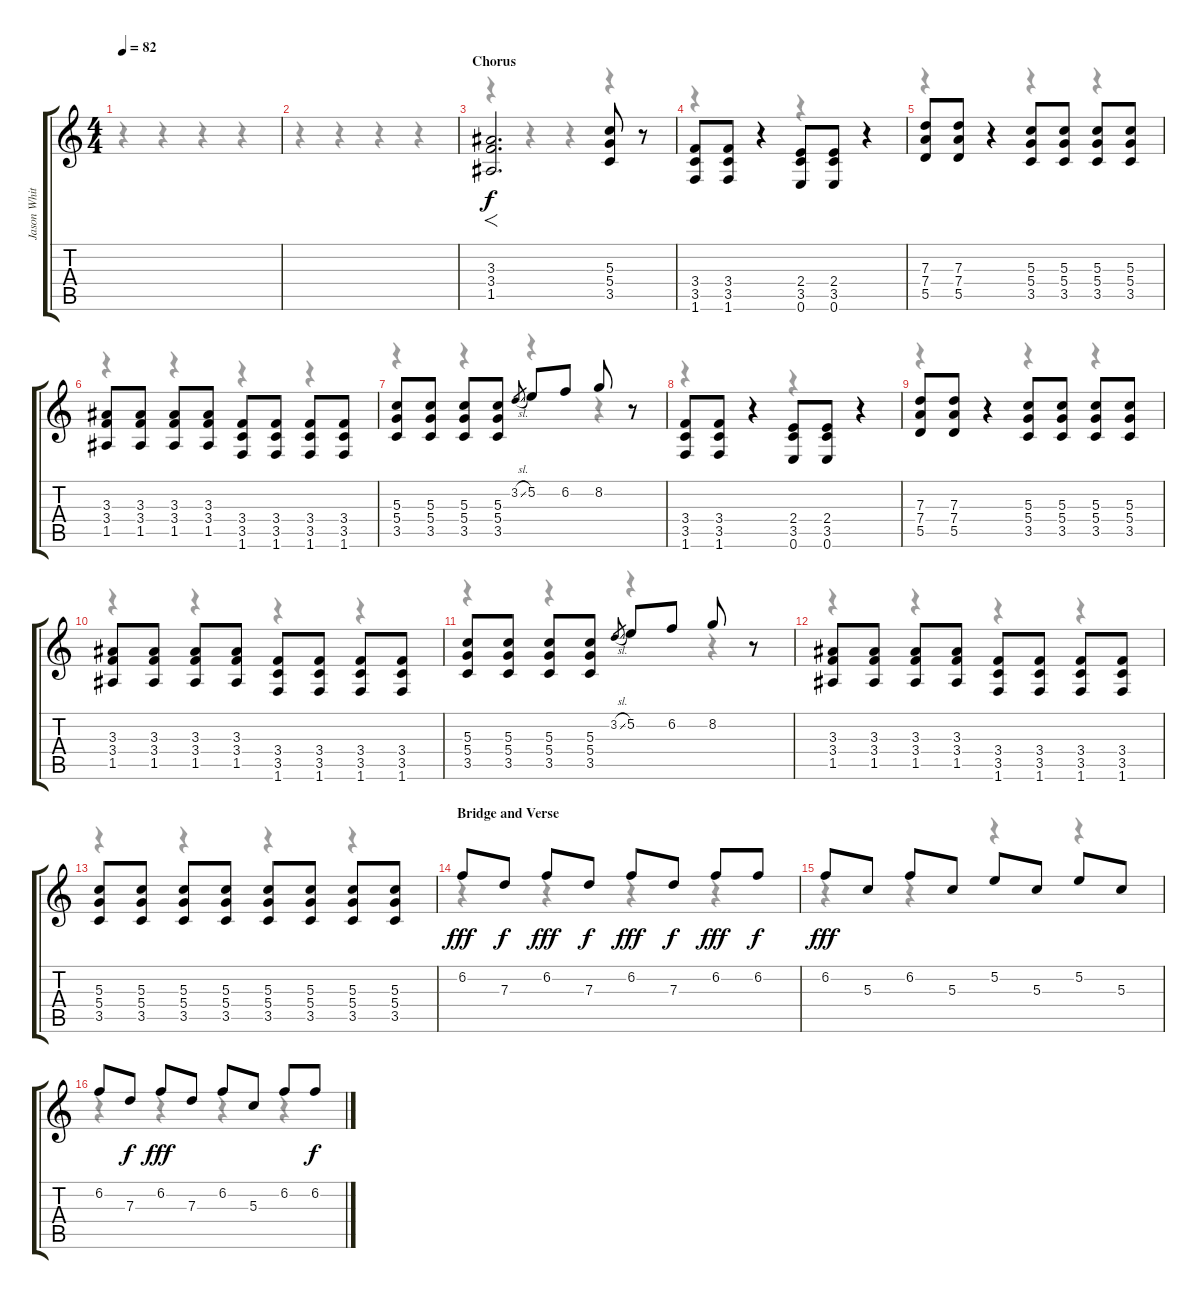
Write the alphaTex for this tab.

\track ("Jason White (Lead Guitar)" "Jason Whit") {instrument distortionguitar}
\staff {score tabs}
\tuning (E4 B3 G3 D3 A2 E2) {hide}
\voice
\ts (4 4)
\tempo 82
\clef g2
\ks c
|
|
\section ("" "Chorus ")
(3.3 3.4 1.5).2{f d} (5.3 5.4 3.5).8 r.8 |
(3.4 3.5 1.6).8 (3.4 3.5 1.6).8 r.4 (2.4 3.5 0.6).8 (2.4 3.5 0.6).8 r.4 |
(7.3 7.4 5.5).8 (7.3 7.4 5.5).8 r.4 (5.3 5.4 3.5).8 (5.3 5.4 3.5).8 (5.3 5.4 3.5).8 (5.3 5.4 3.5).8 |
(3.3 3.4 1.5).8 (3.3 3.4 1.5).8 (3.3 3.4 1.5).8 (3.3 3.4 1.5).8 (3.4 3.5 1.6).8 (3.4 3.5 1.6).8 (3.4 3.5 1.6).8 (3.4 3.5 1.6).8 |
(5.3 5.4 3.5).8 (5.3 5.4 3.5).8 (5.3 5.4 3.5).8 (5.3 5.4 3.5).8 3.2{sl}.8{gr} 5.2.8 6.2.8 8.2.8 r.8 |
(3.4 3.5 1.6).8 (3.4 3.5 1.6).8 r.4 (2.4 3.5 0.6).8 (2.4 3.5 0.6).8 r.4 |
(7.3 7.4 5.5).8 (7.3 7.4 5.5).8 r.4 (5.3 5.4 3.5).8 (5.3 5.4 3.5).8 (5.3 5.4 3.5).8 (5.3 5.4 3.5).8 |
(3.3 3.4 1.5).8 (3.3 3.4 1.5).8 (3.3 3.4 1.5).8 (3.3 3.4 1.5).8 (3.4 3.5 1.6).8 (3.4 3.5 1.6).8 (3.4 3.5 1.6).8 (3.4 3.5 1.6).8 |
(5.3 5.4 3.5).8 (5.3 5.4 3.5).8 (5.3 5.4 3.5).8 (5.3 5.4 3.5).8 3.2{sl}.8{gr} 5.2.8 6.2.8 8.2.8 r.8 |
(3.3 3.4 1.5).8 (3.3 3.4 1.5).8 (3.3 3.4 1.5).8 (3.3 3.4 1.5).8 (3.4 3.5 1.6).8 (3.4 3.5 1.6).8 (3.4 3.5 1.6).8 (3.4 3.5 1.6).8 |
(5.3 5.4 3.5).8 (5.3 5.4 3.5).8 (5.3 5.4 3.5).8 (5.3 5.4 3.5).8 (5.3 5.4 3.5).8 (5.3 5.4 3.5).8 (5.3 5.4 3.5).8 (5.3 5.4 3.5).8 |
\section ("" "Bridge and Verse ")
6.2.8{dy fff} 7.3.8{dy f} 6.2.8{dy fff} 7.3.8{dy f} 6.2.8{dy fff} 7.3.8{dy f} 6.2.8{dy fff} 6.2.8{dy f} |
6.2.8{dy fff} 5.3.8 6.2.8 5.3.8 5.2.8 5.3.8 5.2.8 5.3.8 |
6.2.8 7.3.8{dy f} 6.2.8{dy fff} 7.3.8 6.2.8 5.3.8 6.2.8 6.2.8{dy f}
\voice
\clef g2
\ottava regular
\simile none
\ks c
r.4{dy f} r.4 r.4 r.4 |
r.4 r.4 r.4 r.4 |
r.4 r.4 r.4 r.4 |
r.4 r.4 r.4 r.4 |
r.4 r.4 r.4 r.4 |
r.4 r.4 r.4 r.4 |
r.4 r.4 r.4 r.4 |
r.4 r.4 r.4 r.4 |
r.4 r.4 r.4 r.4 |
r.4 r.4 r.4 r.4 |
r.4 r.4 r.4 r.4 |
r.4 r.4 r.4 r.4 |
r.4 r.4 r.4 r.4 |
r.4 r.4 r.4 r.4 |
r.4 r.4 r.4 r.4 |
r.4 r.4 r.4 r.4
